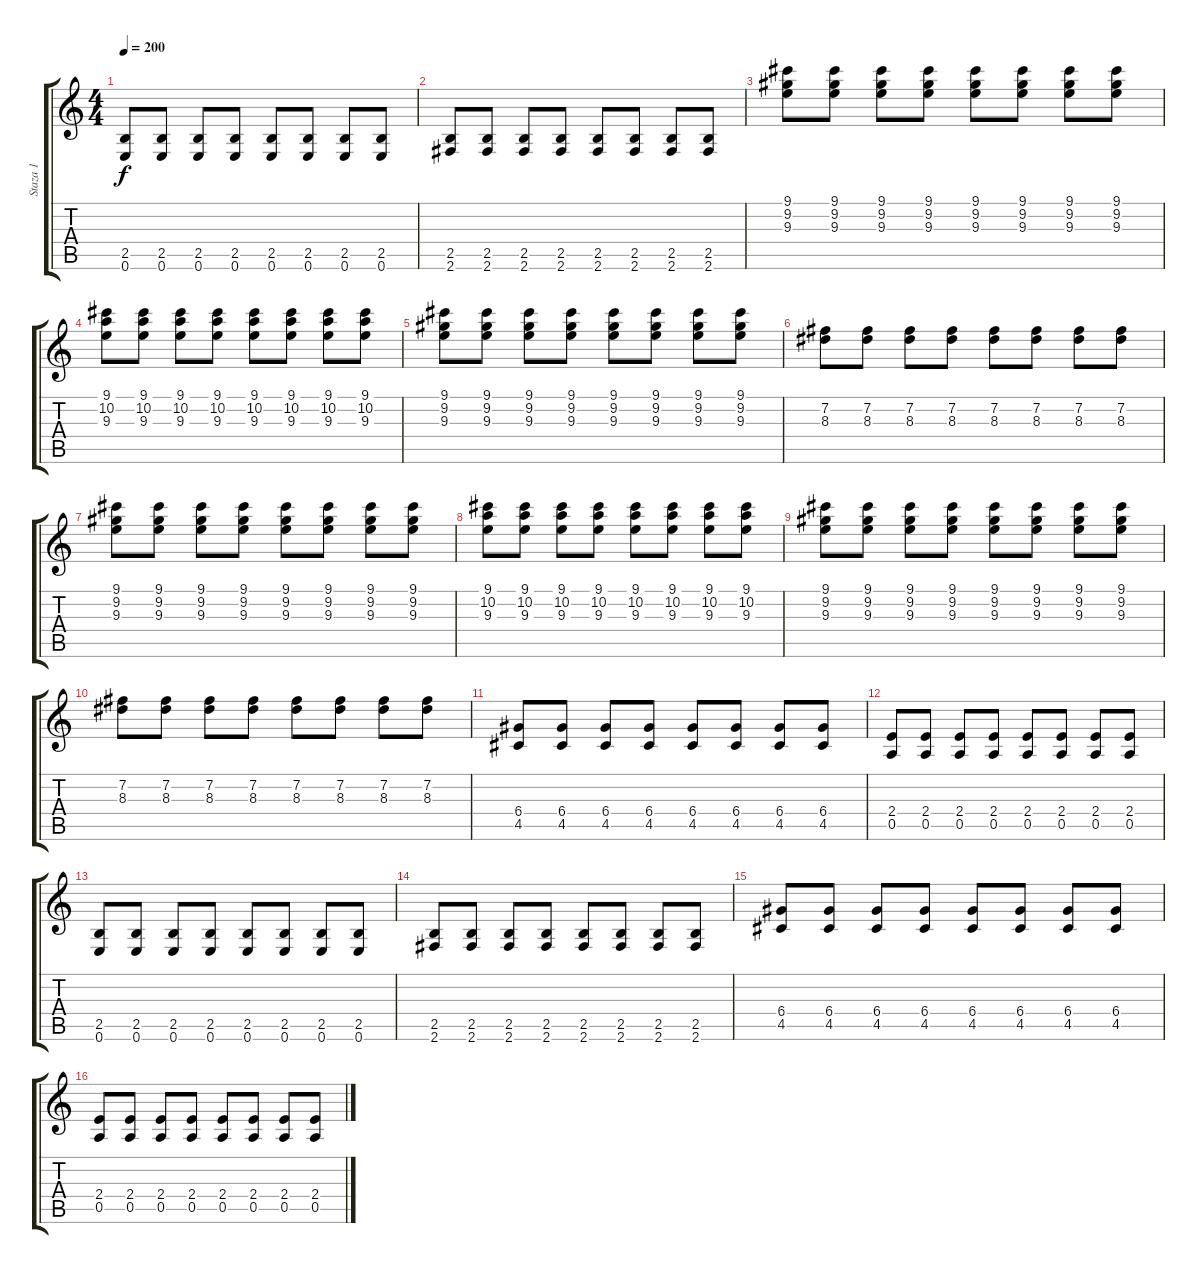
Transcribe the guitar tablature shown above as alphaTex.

\track ("Staza 1" "Staza 1") {instrument overdrivenguitar}
\staff {score tabs}
\tuning (E4 B3 G3 D3 A2 E2) {hide}
\ts (4 4)
\tempo 200
\clef g2
\ks c
(2.5 0.6).8{dy f} (2.5 0.6).8 (2.5 0.6).8 (2.5 0.6).8 (2.5 0.6).8 (2.5 0.6).8 (2.5 0.6).8 (2.5 0.6).8 |
(2.5 2.6).8 (2.5 2.6).8 (2.5 2.6).8 (2.5 2.6).8 (2.5 2.6).8 (2.5 2.6).8 (2.5 2.6).8 (2.5 2.6).8 |
(9.1 9.2 9.3).8 (9.1 9.2 9.3).8 (9.1 9.2 9.3).8 (9.1 9.2 9.3).8 (9.1 9.2 9.3).8 (9.1 9.2 9.3).8 (9.1 9.2 9.3).8 (9.1 9.2 9.3).8 |
(9.1 10.2 9.3).8 (9.1 10.2 9.3).8 (9.1 10.2 9.3).8 (9.1 10.2 9.3).8 (9.1 10.2 9.3).8 (9.1 10.2 9.3).8 (9.1 10.2 9.3).8 (9.1 10.2 9.3).8 |
(9.1 9.2 9.3).8 (9.1 9.2 9.3).8 (9.1 9.2 9.3).8 (9.1 9.2 9.3).8 (9.1 9.2 9.3).8 (9.1 9.2 9.3).8 (9.1 9.2 9.3).8 (9.1 9.2 9.3).8 |
(7.2 8.3).8 (7.2 8.3).8 (7.2 8.3).8 (7.2 8.3).8 (7.2 8.3).8 (7.2 8.3).8 (7.2 8.3).8 (7.2 8.3).8 |
(9.1 9.2 9.3).8 (9.1 9.2 9.3).8 (9.1 9.2 9.3).8 (9.1 9.2 9.3).8 (9.1 9.2 9.3).8 (9.1 9.2 9.3).8 (9.1 9.2 9.3).8 (9.1 9.2 9.3).8 |
(9.1 10.2 9.3).8 (9.1 10.2 9.3).8 (9.1 10.2 9.3).8 (9.1 10.2 9.3).8 (9.1 10.2 9.3).8 (9.1 10.2 9.3).8 (9.1 10.2 9.3).8 (9.1 10.2 9.3).8 |
(9.1 9.2 9.3).8 (9.1 9.2 9.3).8 (9.1 9.2 9.3).8 (9.1 9.2 9.3).8 (9.1 9.2 9.3).8 (9.1 9.2 9.3).8 (9.1 9.2 9.3).8 (9.1 9.2 9.3).8 |
(7.2 8.3).8 (7.2 8.3).8 (7.2 8.3).8 (7.2 8.3).8 (7.2 8.3).8 (7.2 8.3).8 (7.2 8.3).8 (7.2 8.3).8 |
(6.4 4.5).8 (6.4 4.5).8 (6.4 4.5).8 (6.4 4.5).8 (6.4 4.5).8 (6.4 4.5).8 (6.4 4.5).8 (6.4 4.5).8 |
(2.4 0.5).8 (2.4 0.5).8 (2.4 0.5).8 (2.4 0.5).8 (2.4 0.5).8 (2.4 0.5).8 (2.4 0.5).8 (2.4 0.5).8 |
(2.5 0.6).8 (2.5 0.6).8 (2.5 0.6).8 (2.5 0.6).8 (2.5 0.6).8 (2.5 0.6).8 (2.5 0.6).8 (2.5 0.6).8 |
(2.5 2.6).8 (2.5 2.6).8 (2.5 2.6).8 (2.5 2.6).8 (2.5 2.6).8 (2.5 2.6).8 (2.5 2.6).8 (2.5 2.6).8 |
(6.4 4.5).8 (6.4 4.5).8 (6.4 4.5).8 (6.4 4.5).8 (6.4 4.5).8 (6.4 4.5).8 (6.4 4.5).8 (6.4 4.5).8 |
(2.4 0.5).8 (2.4 0.5).8 (2.4 0.5).8 (2.4 0.5).8 (2.4 0.5).8 (2.4 0.5).8 (2.4 0.5).8 (2.4 0.5).8
